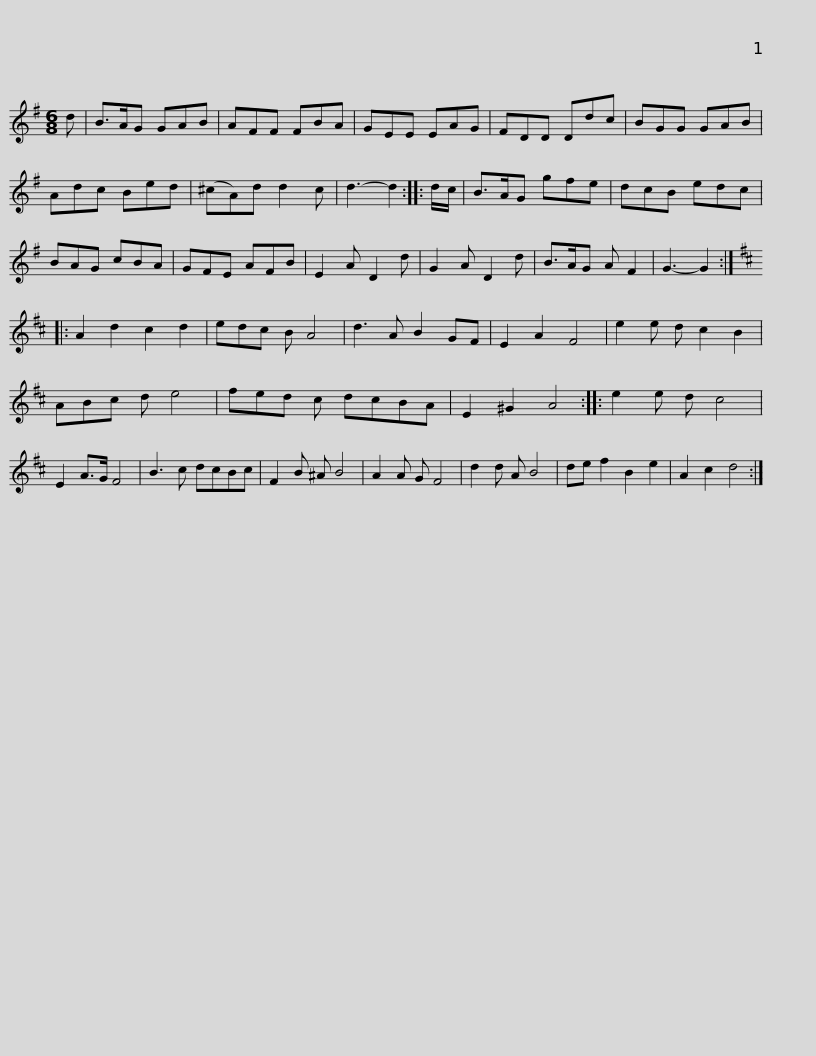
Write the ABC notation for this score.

X:1
L:1/8
M:6/8
I:linebreak $
K:G
V:1 treble
V:1
 d | B>AG GAB | AFF FBA | GEE EAG | FDD Ddc | %5
 BGG GAB | Adc Bed | (^cA)d d2 c |$ d3- d2 :: d/c/ | %10
 B>AG gfe | dcB edc | BAG cBA | GFE AFB | E2 A D2 d | %15
 G2 A D2 d | B>AG A F2 |$ G3- G2 ::[K:D] A2 d2 c2 d2 | edc B A4 | %20
 d3 A B2 GF | E2 A2 F4 | e2 e d c2 B2 | ABc d e4 | fed c dcBA |$ %25
 E2 ^G2 A4 :: e2 e d c4 | E2 A>G F4 | B3 c dcBc | F2 B ^A B4 | %30
 A2 A G F4 | d2 d A B4 | de f2 B2 e2 |$ A2 c2 d4 :| %34
